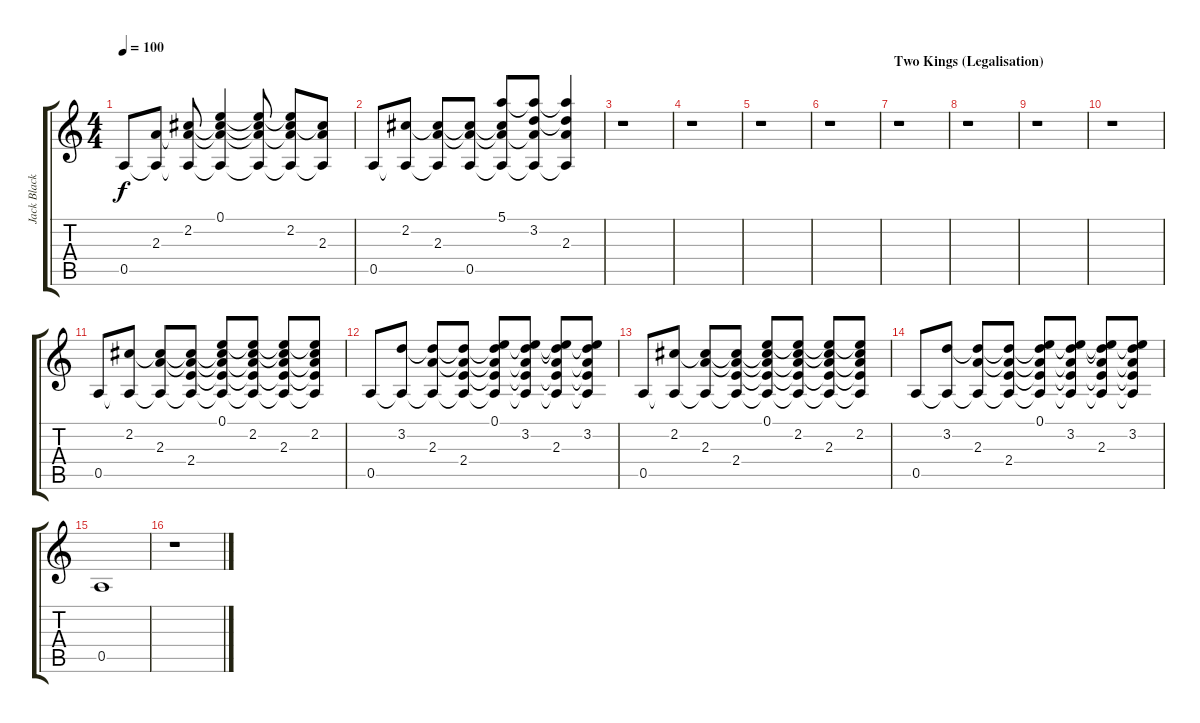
\track ("Jack Black (Backing Guitar)" "Jack Black") {instrument acousticguitarsteel}
\staff {score tabs}
\tuning (E4 B3 G3 D3 A2 E2) {hide}
\ts (4 4)
\tempo 100
\clef g2
\ks c
0.5.8{dy f instrument electricguitarclean} (2.3 0.5{t}).8 (2.2 2.3{t} 0.5{t}).8 (0.1 2.2{t} 2.3{t} 0.5{t}).4 (0.1{t} 2.2{t} 2.3{t} 0.5{t}).8 (0.1{t} 2.2 2.3{t} 0.5{t}).8 (2.2{t} 2.3 0.5{t}).8 |
0.5.8{instrument electricguitarclean} (2.2 0.5{t}).8 (2.2{t} 2.3 0.5{t}).8 (2.2{t} 2.3{t} 0.5).8 (5.1 2.2{t} 2.3{t} 0.5{t}).8 (5.1{t} 3.2 2.3{t} 0.5{t}).8 (5.1{t} 3.2{t} 2.3 0.5{t}).4 |
r.1 |
r.1 |
r.1 |
r.1 |
\section ("" "Two Kings (Legalisation)")
r.1 |
r.1 |
r.1 |
r.1 |
0.5.8{instrument electricguitarclean} (2.2 0.5{t}).8 (2.2{t} 2.3 0.5{t}).8 (2.2{t} 2.3{t} 2.4 0.5{t}).8 (0.1 2.2{t} 2.3{t} 2.4{t} 0.5{t}).8 (0.1{t} 2.2 2.3{t} 2.4{t} 0.5{t}).8 (0.1{t} 2.2{t} 2.3 2.4{t} 0.5{t}).8 (0.1{t} 2.2 2.3{t} 2.4{t} 0.5{t}).8 |
0.5.8{instrument electricguitarclean} (3.2 0.5{t}).8 (3.2{t} 2.3 0.5{t}).8 (3.2{t} 2.3{t} 2.4 0.5{t}).8 (0.1 3.2{t} 2.3{t} 2.4{t} 0.5{t}).8 (0.1{t} 3.2 2.3{t} 2.4{t} 0.5{t}).8 (0.1{t} 3.2{t} 2.3 2.4{t} 0.5{t}).8 (0.1{t} 3.2 2.3{t} 2.4{t} 0.5{t}).8 |
0.5.8{instrument electricguitarclean} (2.2 0.5{t}).8 (2.2{t} 2.3 0.5{t}).8 (2.2{t} 2.3{t} 2.4 0.5{t}).8 (0.1 2.2{t} 2.3{t} 2.4{t} 0.5{t}).8 (0.1{t} 2.2 2.3{t} 2.4{t} 0.5{t}).8 (0.1{t} 2.2{t} 2.3 2.4{t} 0.5{t}).8 (0.1{t} 2.2 2.3{t} 2.4{t} 0.5{t}).8 |
0.5.8{instrument electricguitarclean} (3.2 0.5{t}).8 (3.2{t} 2.3 0.5{t}).8 (3.2{t} 2.3{t} 2.4 0.5{t}).8 (0.1 3.2{t} 2.3{t} 2.4{t} 0.5{t}).8 (0.1{t} 3.2 2.3{t} 2.4{t} 0.5{t}).8 (0.1{t} 3.2{t} 2.3 2.4{t} 0.5{t}).8 (0.1{t} 3.2 2.3{t} 2.4{t} 0.5{t}).8 |
0.5.1{instrument electricguitarclean} |
r.1
